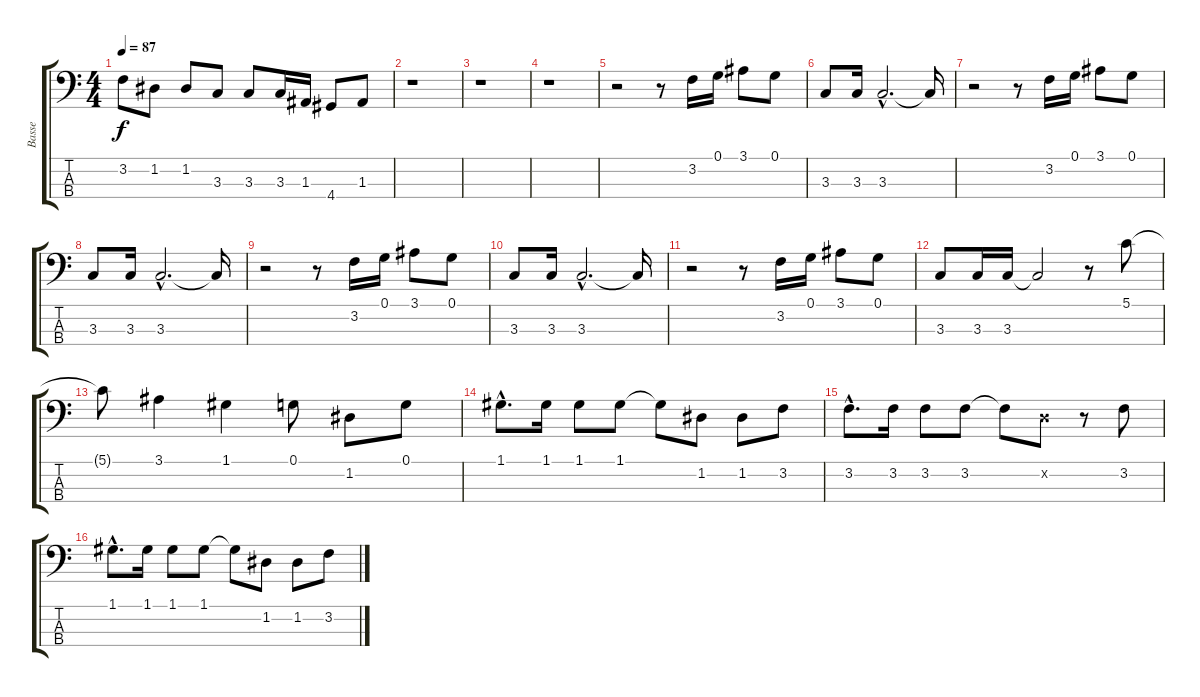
\track ("Basse" "Basse") {instrument electricbasspick}
\staff {score tabs}
\tuning (G2 D2 A1 E1) {hide}
\ts (4 4)
\tempo 87
\clef f4
\ks c
3.2.8{dy f} 1.2.8 1.2.8 3.3.8 3.3.8 3.3.16 1.3.16 4.4.8 1.3.8 |
r.1 |
r.1 |
r.1 |
r.2 r.8 3.2.16 0.1.16 3.1.8 0.1.8 |
3.3.8 3.3.16 3.3{hac}.2{d} 3.3{t}.16 |
r.2 r.8 3.2.16 0.1.16 3.1.8 0.1.8 |
3.3.8 3.3.16 3.3{hac}.2{d} 3.3{t}.16 |
r.2 r.8 3.2.16 0.1.16 3.1.8 0.1.8 |
3.3.8 3.3.16 3.3{hac}.2{d} 3.3{t}.16 |
r.2 r.8 3.2.16 0.1.16 3.1.8 0.1.8 |
3.3.8 3.3.16 3.3.16 3.3{t}.2 r.8 5.1.8 |
5.1{t}.8 3.1.4 1.1.4 0.1.8 1.2.8 0.1.8 |
1.1{hac}.8{d} 1.1.16 1.1.8 1.1.8 1.1{t}.8 1.2.8 1.2.8 3.2.8 |
3.2{hac}.8{d} 3.2.16 3.2.8 3.2.8 3.2{t}.8 0.2{x}.8 r.8 3.2.8 |
1.1{hac}.8{d} 1.1.16 1.1.8 1.1.8 1.1{t}.8 1.2.8 1.2.8 3.2.8
